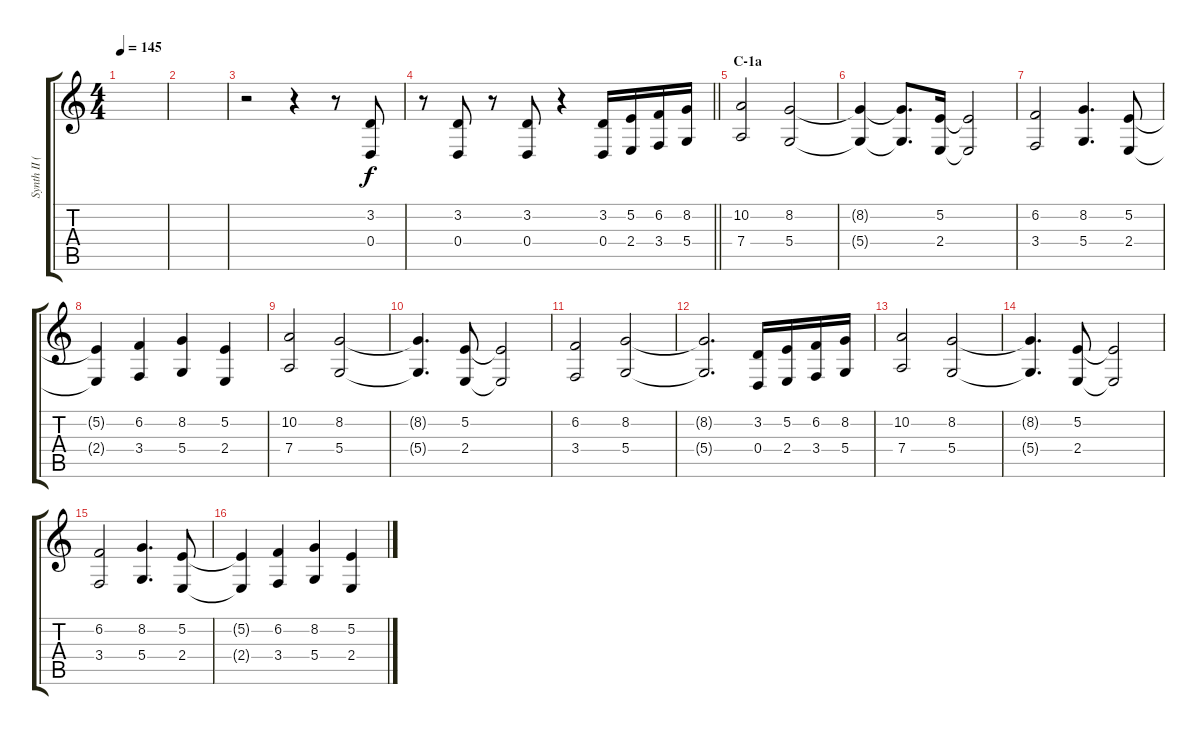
\track ("Synth II (Kotobuki Tsumugi)" "Synth II (") {instrument stringensemble1}
\staff {score tabs}
\tuning (E4 B3 G3 D3 A2 E2) {hide}
\ts (4 4)
\tempo 145
\clef g2
\ks c
|
|
r.2 r.4 r.8 (3.2 0.4).8 |
\barLineRight lightlight
r.8 (3.2 0.4).8 r.8 (3.2 0.4).8 r.4 (3.2 0.4).16 (5.2 2.4).16 (6.2 3.4).16 (8.2 5.4).16 |
\section ("" "C-1a")
(10.2 7.4).2 (8.2 5.4).2 |
(8.2{t} 5.4{t}).4 (8.2{t} 5.4{t}).8{d} (5.2 2.4).16 (5.2{t} 2.4{t}).2 |
(6.2 3.4).2 (8.2 5.4).4{d} (5.2 2.4).8 |
(5.2{t} 2.4{t}).4 (6.2 3.4).4 (8.2 5.4).4 (5.2 2.4).4 |
(10.2 7.4).2 (8.2 5.4).2 |
(8.2{t} 5.4{t}).4{d} (5.2 2.4).8 (5.2{t} 2.4{t}).2 |
(6.2 3.4).2 (8.2 5.4).2 |
(8.2{t} 5.4{t}).2{d} (3.2 0.4).16 (5.2 2.4).16 (6.2 3.4).16 (8.2 5.4).16 |
(10.2 7.4).2 (8.2 5.4).2 |
(8.2{t} 5.4{t}).4{d} (5.2 2.4).8 (5.2{t} 2.4{t}).2 |
(6.2 3.4).2 (8.2 5.4).4{d} (5.2 2.4).8 |
(5.2{t} 2.4{t}).4 (6.2 3.4).4 (8.2 5.4).4 (5.2 2.4).4
